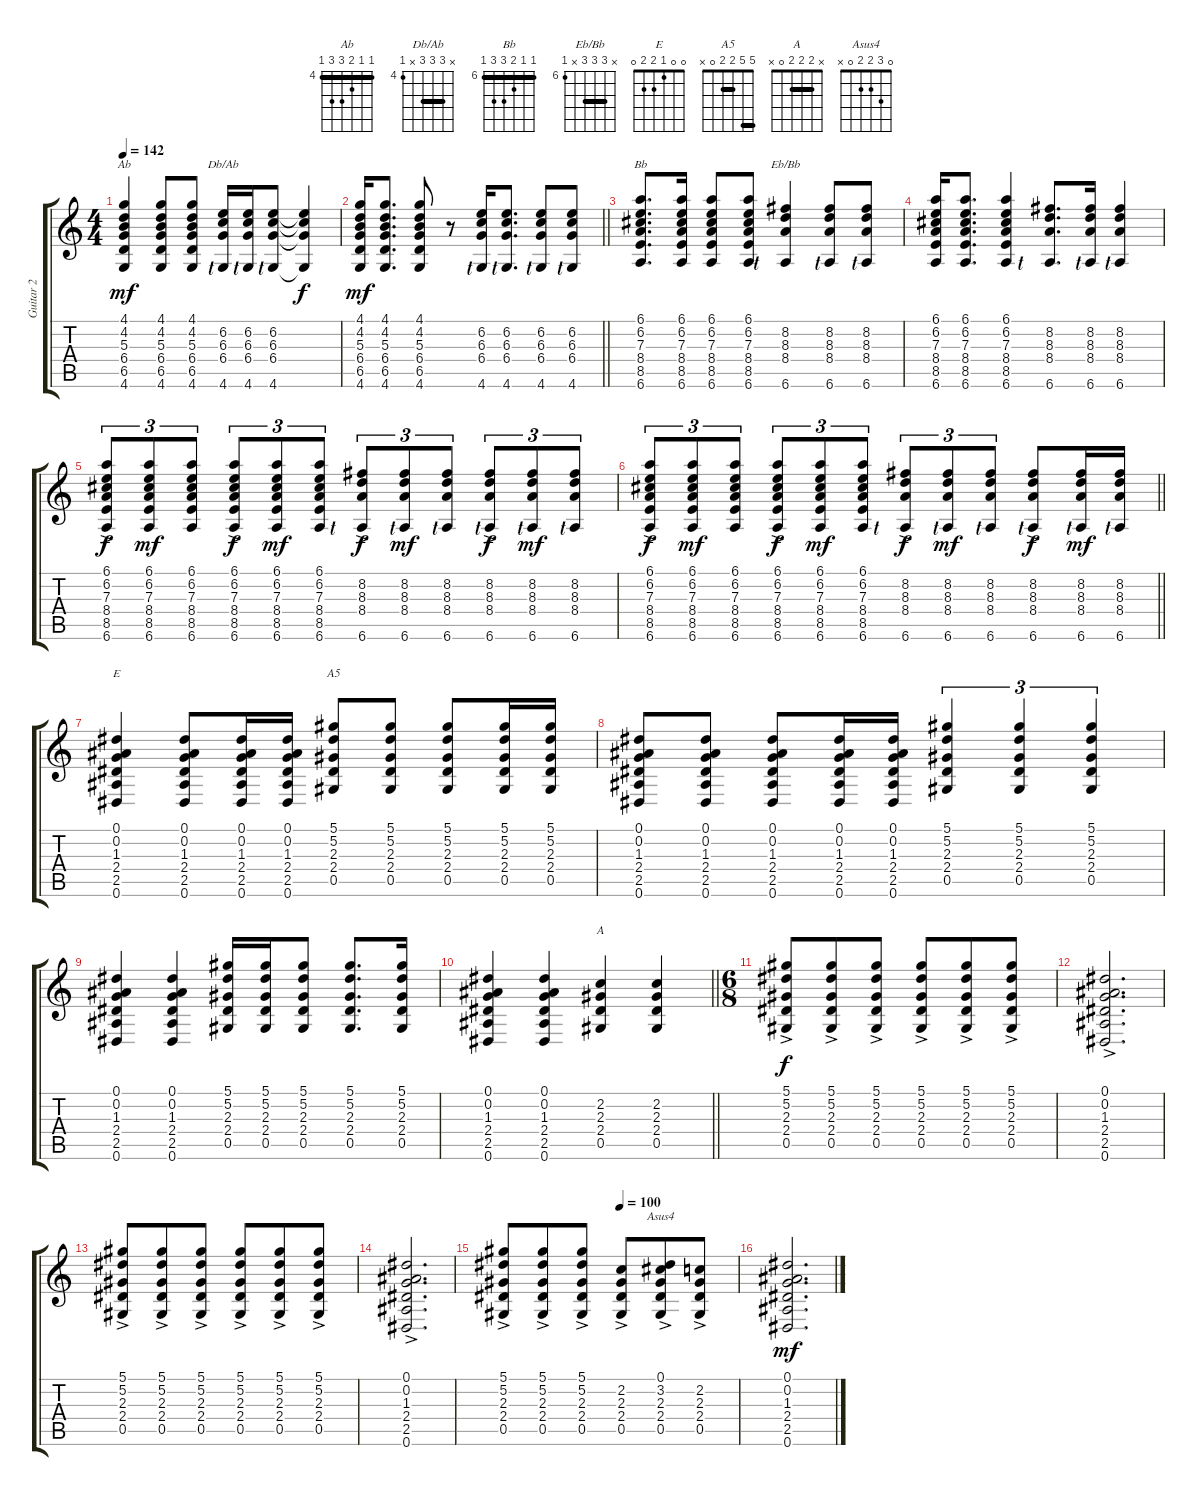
\track ("Guitar 2" "Guitar 2") {instrument acousticguitarnylon}
\staff {score tabs}
\tuning (Eb4 Bb3 Gb3 Db3 Ab2 Eb2) {hide}
\chord ("Ab" 4 4 5 6 6 4) {firstfret 4 barre 4}
\chord ("Db/Ab" x 6 6 6 x 4) {firstfret 4 barre 6}
\chord ("Bb" 6 6 7 8 8 6) {firstfret 6 barre 6}
\chord ("Eb/Bb" x 8 8 8 x 6) {firstfret 6 barre 8}
\chord ("E" 0 0 1 2 2 0)
\chord ("A5" 5 5 2 2 0 x) {barre (2 5)}
\chord ("A" x 2 2 2 0 x) {barre 2}
\chord ("Asus4" 0 3 2 2 0 x)
\ts (4 4)
\tempo 142
\clef g2
\ks c
(4.1 4.2 5.3 6.4 6.5 4.6).4{ch "Ab" dy mf} (4.1 4.2 5.3 6.4 6.5 4.6).8 (4.1 4.2 5.3 6.4 6.5 4.6).8 (6.2 6.3 6.4 4.6{lf 1}).16{ch "Db/Ab"} (6.2 6.3 6.4 4.6{lf 1}).16 (6.2 6.3 6.4 4.6{lf 1}).8 (6.2{t} 6.3{t} 6.4{t} 4.6{t}).4{dy f} |
\barLineRight lightlight
(4.1 4.2 5.3 6.4 6.5 4.6).16{dy mf} (4.1 4.2 5.3 6.4 6.5 4.6).8{d} (4.1 4.2 5.3 6.4 6.5 4.6).8 r.8 (6.2 6.3 6.4 4.6{lf 1}).16 (6.2 6.3 6.4 4.6{lf 1}).8{d} (6.2 6.3 6.4 4.6{lf 1}).8 (6.2 6.3 6.4 4.6{lf 1}).8 |
(6.1 6.2 7.3 8.4 8.5 6.6).8{d ch "Bb"} (6.1 6.2 7.3 8.4 8.5 6.6).16 (6.1 6.2 7.3 8.4 8.5 6.6).8 (6.1 6.2 7.3 8.4 8.5 6.6).8 (8.2 8.3 8.4 6.6{lf 1}).4{ch "Eb/Bb"} (8.2 8.3 8.4 6.6{lf 1}).8 (8.2 8.3 8.4 6.6{lf 1}).8 |
(6.1 6.2 7.3 8.4 8.5 6.6).16 (6.1 6.2 7.3 8.4 8.5 6.6).8{d} (6.1 6.2 7.3 8.4 8.5 6.6).4 (8.2 8.3 8.4 6.6{lf 1}).8{d} (8.2 8.3 8.4 6.6{lf 1}).16 (8.2 8.3 8.4 6.6{lf 1}).4 |
(6.1{ac} 6.2{ac} 7.3{ac} 8.4{ac} 8.5{ac} 6.6{ac}).8{tu (3 2) dy f} (6.1 6.2 7.3 8.4 8.5 6.6).8{tu (3 2) dy mf} (6.1 6.2 7.3 8.4 8.5 6.6).8{tu (3 2)} (6.1{ac} 6.2{ac} 7.3{ac} 8.4{ac} 8.5{ac} 6.6{ac}).8{tu (3 2) dy f} (6.1 6.2 7.3 8.4 8.5 6.6).8{tu (3 2) dy mf} (6.1 6.2 7.3 8.4 8.5 6.6).8{tu (3 2)} (8.2{ac} 8.3{ac} 8.4{ac} 6.6{ac lf 1}).8{tu (3 2) dy f} (8.2 8.3 8.4 6.6{lf 1}).8{tu (3 2) dy mf} (8.2 8.3 8.4 6.6{lf 1}).8{tu (3 2)} (8.2{ac} 8.3{ac} 8.4{ac} 6.6{ac lf 1}).8{tu (3 2) dy f} (8.2 8.3 8.4 6.6{lf 1}).8{tu (3 2) dy mf} (8.2 8.3 8.4 6.6{lf 1}).8{tu (3 2)} |
\barLineRight lightlight
(6.1{ac} 6.2{ac} 7.3{ac} 8.4{ac} 8.5{ac} 6.6{ac}).8{tu (3 2) dy f} (6.1 6.2 7.3 8.4 8.5 6.6).8{tu (3 2) dy mf} (6.1 6.2 7.3 8.4 8.5 6.6).8{tu (3 2)} (6.1{ac} 6.2{ac} 7.3{ac} 8.4{ac} 8.5{ac} 6.6{ac}).8{tu (3 2) dy f} (6.1 6.2 7.3 8.4 8.5 6.6).8{tu (3 2) dy mf} (6.1 6.2 7.3 8.4 8.5 6.6).8{tu (3 2)} (8.2{ac} 8.3{ac} 8.4{ac} 6.6{ac lf 1}).8{tu (3 2) dy f} (8.2 8.3 8.4 6.6{lf 1}).8{tu (3 2) dy mf} (8.2 8.3 8.4 6.6{lf 1}).8{tu (3 2)} (8.2{ac} 8.3{ac} 8.4{ac} 6.6{ac lf 1}).8{dy f} (8.2 8.3 8.4 6.6{lf 1}).16{dy mf} (8.2 8.3 8.4 6.6{lf 1}).16 |
(0.1 0.2 1.3 2.4 2.5 0.6).4{ch "E"} (0.1 0.2 1.3 2.4 2.5 0.6).8 (0.1 0.2 1.3 2.4 2.5 0.6).16 (0.1 0.2 1.3 2.4 2.5 0.6).16 (5.1 5.2 2.3 2.4 0.5).8{ch "A5"} (5.1 5.2 2.3 2.4 0.5).8 (5.1 5.2 2.3 2.4 0.5).8 (5.1 5.2 2.3 2.4 0.5).16 (5.1 5.2 2.3 2.4 0.5).16 |
(0.1 0.2 1.3 2.4 2.5 0.6).8 (0.1 0.2 1.3 2.4 2.5 0.6).8 (0.1 0.2 1.3 2.4 2.5 0.6).8 (0.1 0.2 1.3 2.4 2.5 0.6).16 (0.1 0.2 1.3 2.4 2.5 0.6).16 (5.1 5.2 2.3 2.4 0.5).4{tu (3 2)} (5.1 5.2 2.3 2.4 0.5).4{tu (3 2)} (5.1 5.2 2.3 2.4 0.5).4{tu (3 2)} |
(0.1 0.2 1.3 2.4 2.5 0.6).4 (0.1 0.2 1.3 2.4 2.5 0.6).4 (5.1 5.2 2.3 2.4 0.5).16 (5.1 5.2 2.3 2.4 0.5).16 (5.1 5.2 2.3 2.4 0.5).8 (5.1 5.2 2.3 2.4 0.5).8{d} (5.1 5.2 2.3 2.4 0.5).16 |
\barLineRight lightlight
(0.1 0.2 1.3 2.4 2.5 0.6).4 (0.1 0.2 1.3 2.4 2.5 0.6).4 (2.2 2.3 2.4 0.5).4{ch "A"} (2.2 2.3 2.4 0.5).4 |
\ts (6 8)
(5.1{ac} 5.2{ac} 2.3{ac} 2.4{ac} 0.5{ac}).8{dy f} (5.1{ac} 5.2{ac} 2.3{ac} 2.4{ac} 0.5{ac}).8 (5.1{ac} 5.2{ac} 2.3{ac} 2.4{ac} 0.5{ac}).8 (5.1{ac} 5.2{ac} 2.3{ac} 2.4{ac} 0.5{ac}).8 (5.1{ac} 5.2{ac} 2.3{ac} 2.4{ac} 0.5{ac}).8 (5.1{ac} 5.2{ac} 2.3{ac} 2.4{ac} 0.5{ac}).8 |
(0.1{ac} 0.2{ac} 1.3{ac} 2.4{ac} 2.5{ac} 0.6{ac}).2{d} |
(5.1{ac} 5.2{ac} 2.3{ac} 2.4{ac} 0.5{ac}).8 (5.1{ac} 5.2{ac} 2.3{ac} 2.4{ac} 0.5{ac}).8 (5.1{ac} 5.2{ac} 2.3{ac} 2.4{ac} 0.5{ac}).8 (5.1{ac} 5.2{ac} 2.3{ac} 2.4{ac} 0.5{ac}).8 (5.1{ac} 5.2{ac} 2.3{ac} 2.4{ac} 0.5{ac}).8 (5.1{ac} 5.2{ac} 2.3{ac} 2.4{ac} 0.5{ac}).8 |
(0.1{ac} 0.2{ac} 1.3{ac} 2.4{ac} 2.5{ac} 0.6{ac}).2{d} |
\tempo (100 0.5)
(5.1{ac} 5.2{ac} 2.3{ac} 2.4{ac} 0.5{ac}).8 (5.1{ac} 5.2{ac} 2.3{ac} 2.4{ac} 0.5{ac}).8 (5.1{ac} 5.2{ac} 2.3{ac} 2.4{ac} 0.5{ac}).8 (2.2{ac} 2.3{ac} 2.4{ac} 0.5{ac}).8 (0.1{ac} 3.2{ac} 2.3{ac} 2.4{ac} 0.5{ac}).8{ch "Asus4"} (2.2{ac} 2.3{ac} 2.4{ac} 0.5{ac}).8 |
(0.1 0.2 1.3 2.4 2.5 0.6).2{d dy mf}
